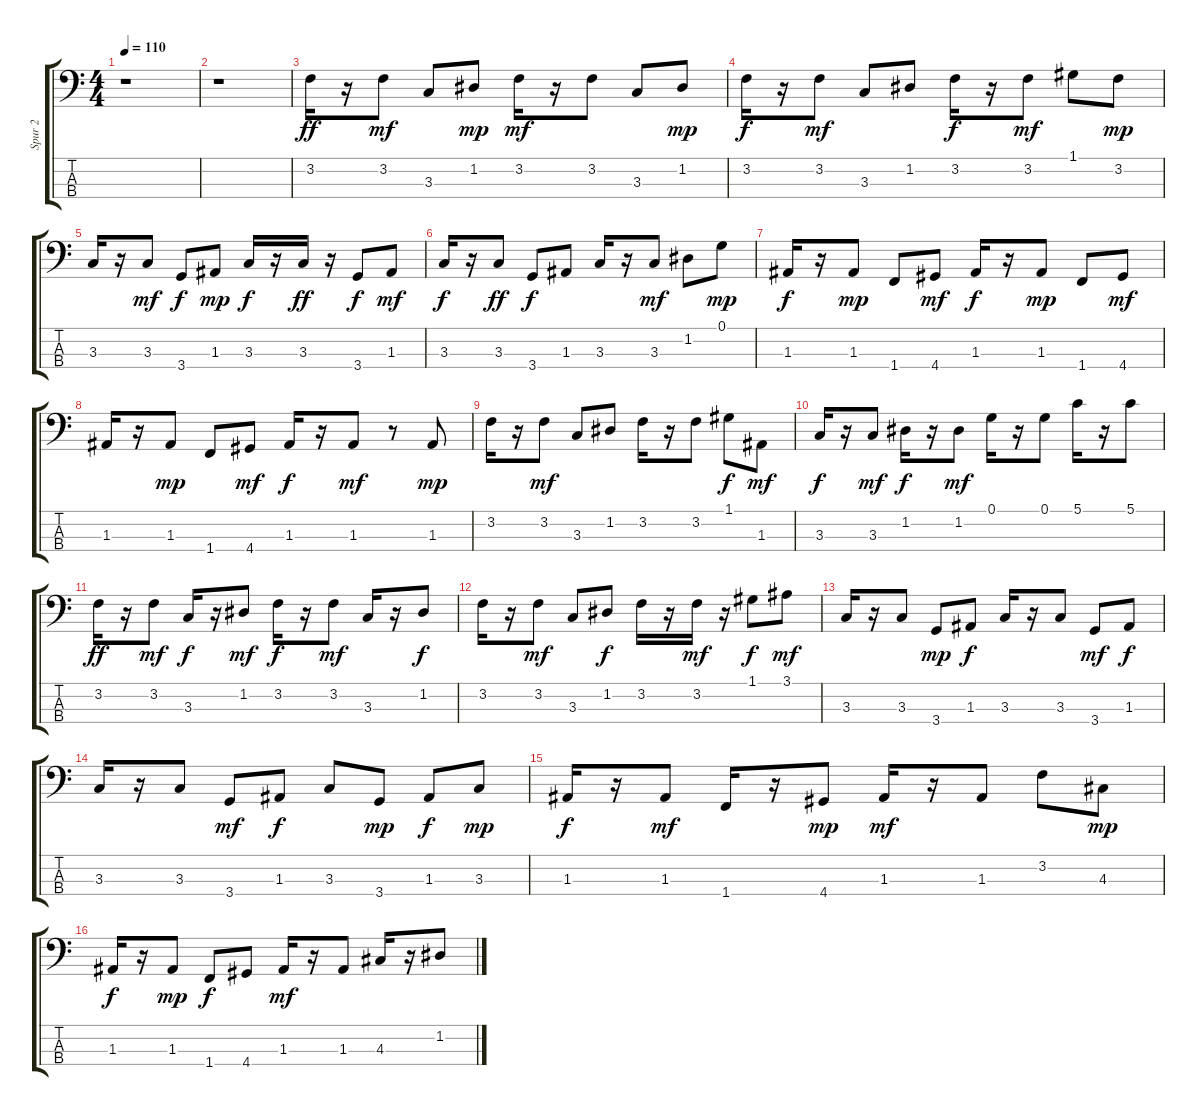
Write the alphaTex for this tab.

\track ("Spur 2" "Spur 2") {instrument electricbasspick}
\staff {score tabs}
\tuning (G2 D2 A1 E1) {hide}
\ts (4 4)
\tempo 110
\clef f4
\ks c
r.1{dy ff instrument electricbasspick} |
r.1 |
3.2.16 r.16 3.2.8{dy mf} 3.3.8 1.2.8{dy mp} 3.2.16{dy mf} r.16 3.2.8 3.3.8 1.2.8{dy mp} |
3.2.16{dy f} r.16 3.2.8{dy mf} 3.3.8 1.2.8 3.2.16{dy f} r.16 3.2.8{dy mf} 1.1.8 3.2.8{dy mp} |
3.3.16 r.16 3.3.8{dy mf} 3.4.8{dy f} 1.3.8{dy mp} 3.3.16{dy f} r.16 3.3.16{dy ff} r.16 3.4.8{dy f} 1.3.8{dy mf} |
3.3.16{dy f} r.16 3.3.8{dy ff} 3.4.8{dy f} 1.3.8 3.3.16 r.16 3.3.8{dy mf} 1.2.8 0.1.8{dy mp} |
1.3.16{dy f} r.16 1.3.8{dy mp} 1.4.8 4.4.8{dy mf} 1.3.16{dy f} r.16 1.3.8{dy mp} 1.4.8 4.4.8{dy mf} |
1.3.16 r.16 1.3.8{dy mp} 1.4.8 4.4.8{dy mf} 1.3.16{dy f} r.16 1.3.8{dy mf} r.8 1.3.8{dy mp} |
3.2.16 r.16 3.2.8{dy mf} 3.3.8 1.2.8 3.2.16 r.16 3.2.8 1.1.8{dy f} 1.3.8{dy mf} |
3.3.16{dy f} r.16 3.3.8{dy mf} 1.2.16{dy f} r.16 1.2.8{dy mf} 0.1.16 r.16 0.1.8 5.1.16 r.16 5.1.8 |
3.2.16{dy ff} r.16 3.2.8{dy mf} 3.3.16{dy f} r.16 1.2.8{dy mf} 3.2.16{dy f} r.16 3.2.8{dy mf} 3.3.16 r.16 1.2.8{dy f} |
3.2.16 r.16 3.2.8{dy mf} 3.3.8 1.2.8{dy f} 3.2.16 r.16 3.2.16{dy mf} r.16 1.1.8{dy f} 3.1.8{dy mf} |
3.3.16 r.16 3.3.8 3.4.8{dy mp} 1.3.8{dy f} 3.3.16 r.16 3.3.8 3.4.8{dy mf} 1.3.8{dy f} |
3.3.16 r.16 3.3.8 3.4.8{dy mf} 1.3.8{dy f} 3.3.8 3.4.8{dy mp} 1.3.8{dy f} 3.3.8{dy mp} |
1.3.16{dy f} r.16 1.3.8{dy mf} 1.4.16 r.16 4.4.8{dy mp} 1.3.16{dy mf} r.16 1.3.8 3.2.8 4.3.8{dy mp} |
1.3.16{dy f} r.16 1.3.8{dy mp} 1.4.8{dy f} 4.4.8 1.3.16{dy mf} r.16 1.3.8 4.3.16 r.16 1.2.8
